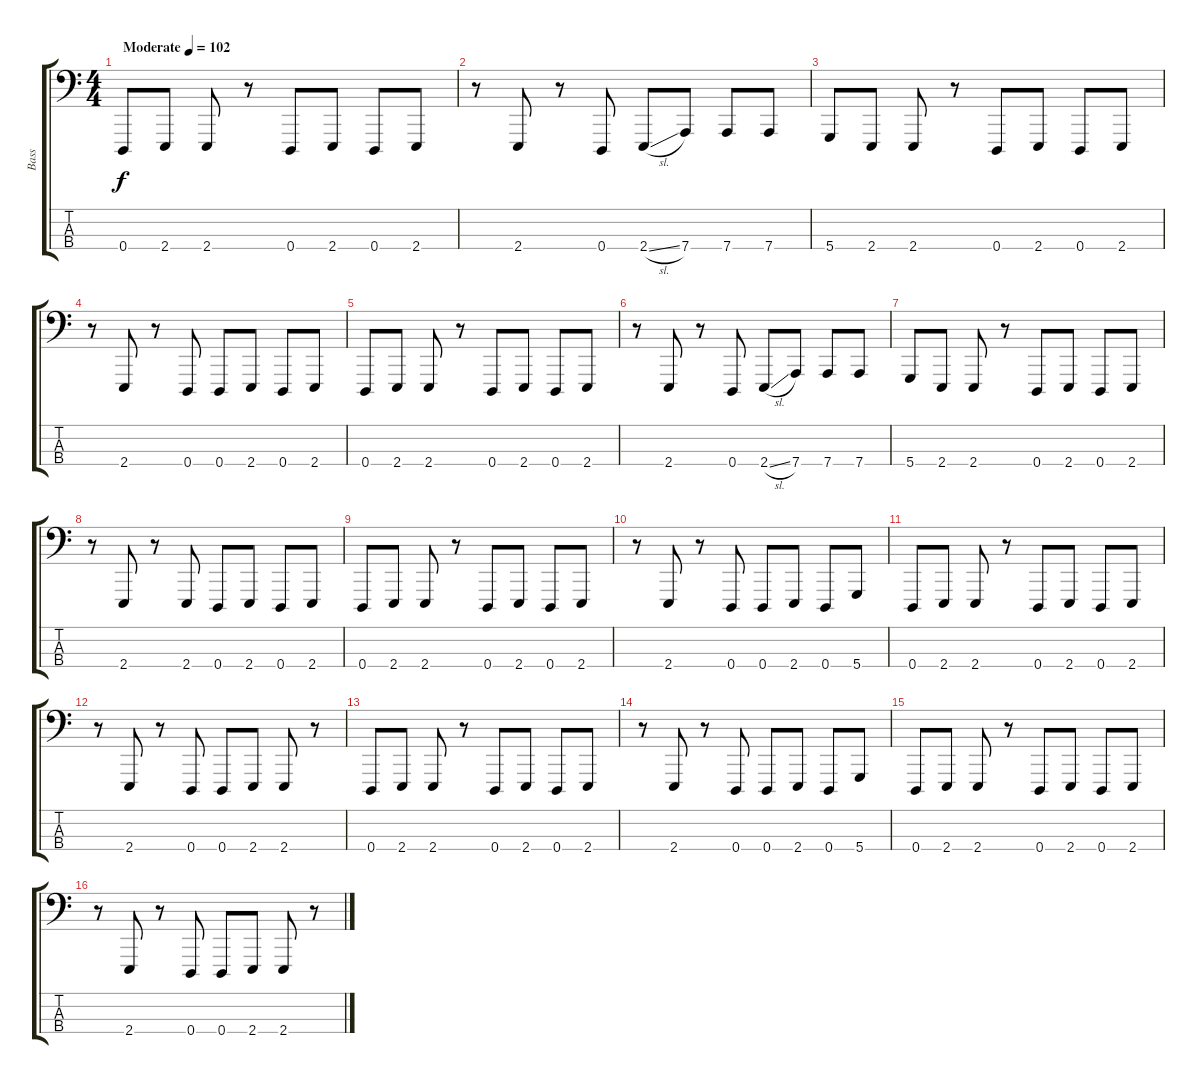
\track ("Bass" "Bass") {instrument lead8bassandlead}
\staff {score tabs}
\tuning (G2 D2 A1 D1) {hide}
\ts (4 4)
\tempo (102 "Moderate")
\clef f4
\ks c
0.4.8{dy f instrument lead8bassandlead} 2.4.8 2.4.8 r.8 0.4.8 2.4.8 0.4.8 2.4.8 |
r.8 2.4.8 r.8 0.4.8 2.4{sl}.8 7.4.8 7.4.8 7.4.8 |
5.4.8 2.4.8 2.4.8 r.8 0.4.8 2.4.8 0.4.8 2.4.8 |
r.8 2.4.8 r.8 0.4.8 0.4.8 2.4.8 0.4.8 2.4.8 |
0.4.8 2.4.8 2.4.8 r.8 0.4.8 2.4.8 0.4.8 2.4.8 |
r.8 2.4.8 r.8 0.4.8 2.4{sl}.8 7.4.8 7.4.8 7.4.8 |
5.4.8 2.4.8 2.4.8 r.8 0.4.8 2.4.8 0.4.8 2.4.8 |
r.8 2.4.8 r.8 2.4.8 0.4.8 2.4.8 0.4.8 2.4.8 |
0.4.8 2.4.8 2.4.8 r.8 0.4.8 2.4.8 0.4.8 2.4.8 |
r.8 2.4.8 r.8 0.4.8 0.4.8 2.4.8 0.4.8 5.4.8 |
0.4.8 2.4.8 2.4.8 r.8 0.4.8 2.4.8 0.4.8 2.4.8 |
r.8 2.4.8 r.8 0.4.8 0.4.8 2.4.8 2.4.8 r.8 |
0.4.8 2.4.8 2.4.8 r.8 0.4.8 2.4.8 0.4.8 2.4.8 |
r.8 2.4.8 r.8 0.4.8 0.4.8 2.4.8 0.4.8 5.4.8 |
0.4.8 2.4.8 2.4.8 r.8 0.4.8 2.4.8 0.4.8 2.4.8 |
r.8 2.4.8 r.8 0.4.8 0.4.8 2.4.8 2.4.8 r.8
